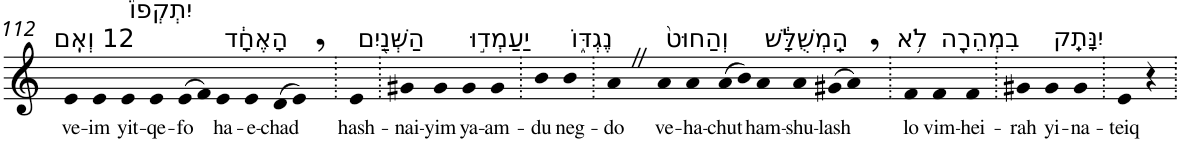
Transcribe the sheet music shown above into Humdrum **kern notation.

**kern	**text
*part1	*part1
*staff1	*staff1
*I"Piano	*
*I'Pno	*
!!LO:PB:g=z
*clefG2	*
*k[]	*
=112	=112
!LO:TX:a:t=12 וְאִֽם	!
!	!LO:LY:b
4e	ve-
!	!LO:LY:b
4e	-im
!LO:TX:a:t=יִתְקְפוֹ֙	!
!	!LO:LY:b
4e	yit-
!	!LO:LY:b
4e	-qe-
!	!LO:LY:b
(>8e	-fo
8f)	.
!LO:TX:a:t=הָאֶחָ֔ד	!
!	!LO:LY:b
4e	ha-
!	!LO:LY:b
4e	-e-
!	!LO:LY:b
(>8d	-chad
8e,)	.
=113.	=113.
!LO:TX:a:t=הַשְּׁנַ֖יִם	!
!	!LO:LY:b
4e	hash-
=114.	=114.
!	!LO:LY:b
4g#X	-nai-
!	!LO:LY:b
4g#	-yim
!LO:TX:a:t=יַעַמְד֣וּ	!
!	!LO:LY:b
4g#	ya-
!	!LO:LY:b
4g#	-am-
=115.	=115.
!	!LO:LY:b
4b	-du
!LO:TX:a:t=נֶגְדּ֑וֹ	!
!	!LO:LY:b
4b	neg-
=116.	=116.
!	!LO:LY:b
4aZ	-do
!LO:TX:a:t=וְהַחוּט֙	!
!	!LO:LY:b
4a	ve-
!	!LO:LY:b
4a	-ha-
!	!LO:LY:b
(>8a	-chut
8b)	.
!LO:TX:a:t=הַֽמְשֻׁלָּ֔שׁ	!
!	!LO:LY:b
4a	ham-
!	!LO:LY:b
4a	-shu-
!	!LO:LY:b
(>8g#X	-lash
8a,)	.
=117.	=117.
!LO:TX:a:t=לֹ֥א	!
!	!LO:LY:b
4f	lo
!LO:TX:a:t=בִמְהֵרָ֖ה	!
!	!LO:LY:b
4f	vim-
!	!LO:LY:b
4f	-hei-
=118.	=118.
!	!LO:LY:b
4g#X	-rah
!LO:TX:a:t=יִנָּתֵֽק	!
!	!LO:LY:b
4g#	yi-
!	!LO:LY:b
4g#	-na-
=119.	=119.
!	!LO:LY:b
4e	-teiq
4r	.
=.	=.
*-	*-
